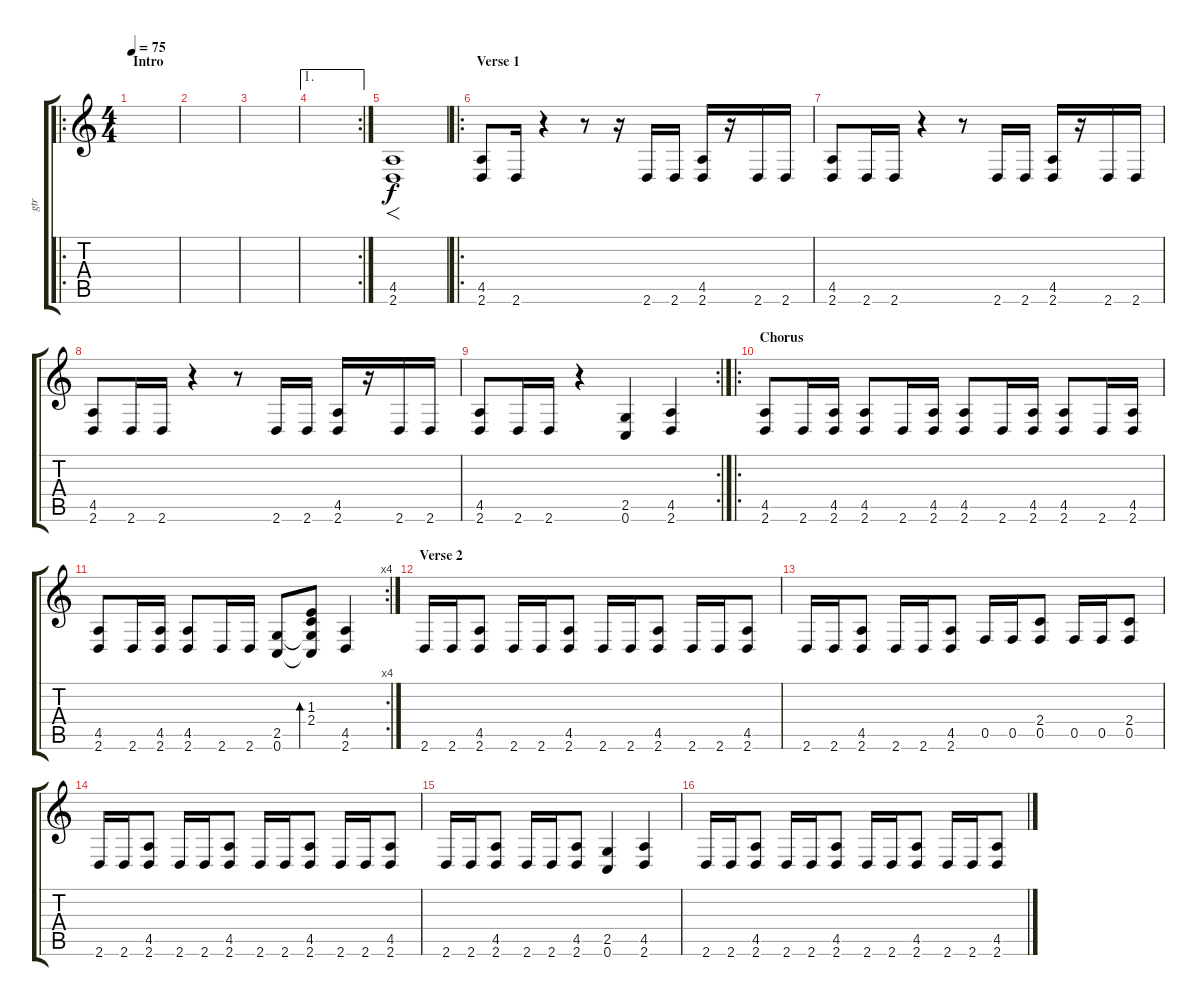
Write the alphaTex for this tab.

\track ("gtr" "gtr") {instrument distortionguitar}
\staff {score tabs}
\tuning (C4 G3 Eb3 Bb2 F2 C2) {hide}
\ro
\ts (4 4)
\section ("" "Intro")
\tempo 75
\clef g2
\ks c
|
|
|
\ae 1
\rc 2
|
(4.5 2.6).1{f} |
\ro
\section ("" "Verse 1")
(4.5 2.6).8 2.6.16 r.4 r.8 r.16 2.6.16 2.6.16 (4.5 2.6).16 r.16 2.6.16 2.6.16 |
(4.5 2.6).8 2.6.16 2.6.16 r.4 r.8 2.6.16 2.6.16 (4.5 2.6).16 r.16 2.6.16 2.6.16 |
(4.5 2.6).8 2.6.16 2.6.16 r.4 r.8 2.6.16 2.6.16 (4.5 2.6).16 r.16 2.6.16 2.6.16 |
\rc 2
(4.5 2.6).8 2.6.16 2.6.16 r.4 (2.5 0.6).4 (4.5 2.6).4 |
\ro
\section ("" "Chorus")
(4.5 2.6).8 2.6.16 (4.5 2.6).16 (4.5 2.6).8 2.6.16 (4.5 2.6).16 (4.5 2.6).8 2.6.16 (4.5 2.6).16 (4.5 2.6).8 2.6.16 (4.5 2.6).16 |
\rc 4
(4.5 2.6).8 2.6.16 (4.5 2.6).16 (4.5 2.6).8 2.6.16 2.6.16 (2.5 0.6).8 (1.3 2.4 2.5{t} 0.6{t}).8{bd 120} (4.5 2.6).4 |
\section ("" "Verse 2")
2.6.16 2.6.16 (4.5 2.6).8 2.6.16 2.6.16 (4.5 2.6).8 2.6.16 2.6.16 (4.5 2.6).8 2.6.16 2.6.16 (4.5 2.6).8 |
2.6.16 2.6.16 (4.5 2.6).8 2.6.16 2.6.16 (4.5 2.6).8 0.5.16 0.5.16 (2.4 0.5).8 0.5.16 0.5.16 (2.4 0.5).8 |
2.6.16 2.6.16 (4.5 2.6).8 2.6.16 2.6.16 (4.5 2.6).8 2.6.16 2.6.16 (4.5 2.6).8 2.6.16 2.6.16 (4.5 2.6).8 |
2.6.16 2.6.16 (4.5 2.6).8 2.6.16 2.6.16 (4.5 2.6).8 (2.5 0.6).4 (4.5 2.6).4 |
2.6.16 2.6.16 (4.5 2.6).8 2.6.16 2.6.16 (4.5 2.6).8 2.6.16 2.6.16 (4.5 2.6).8 2.6.16 2.6.16 (4.5 2.6).8
